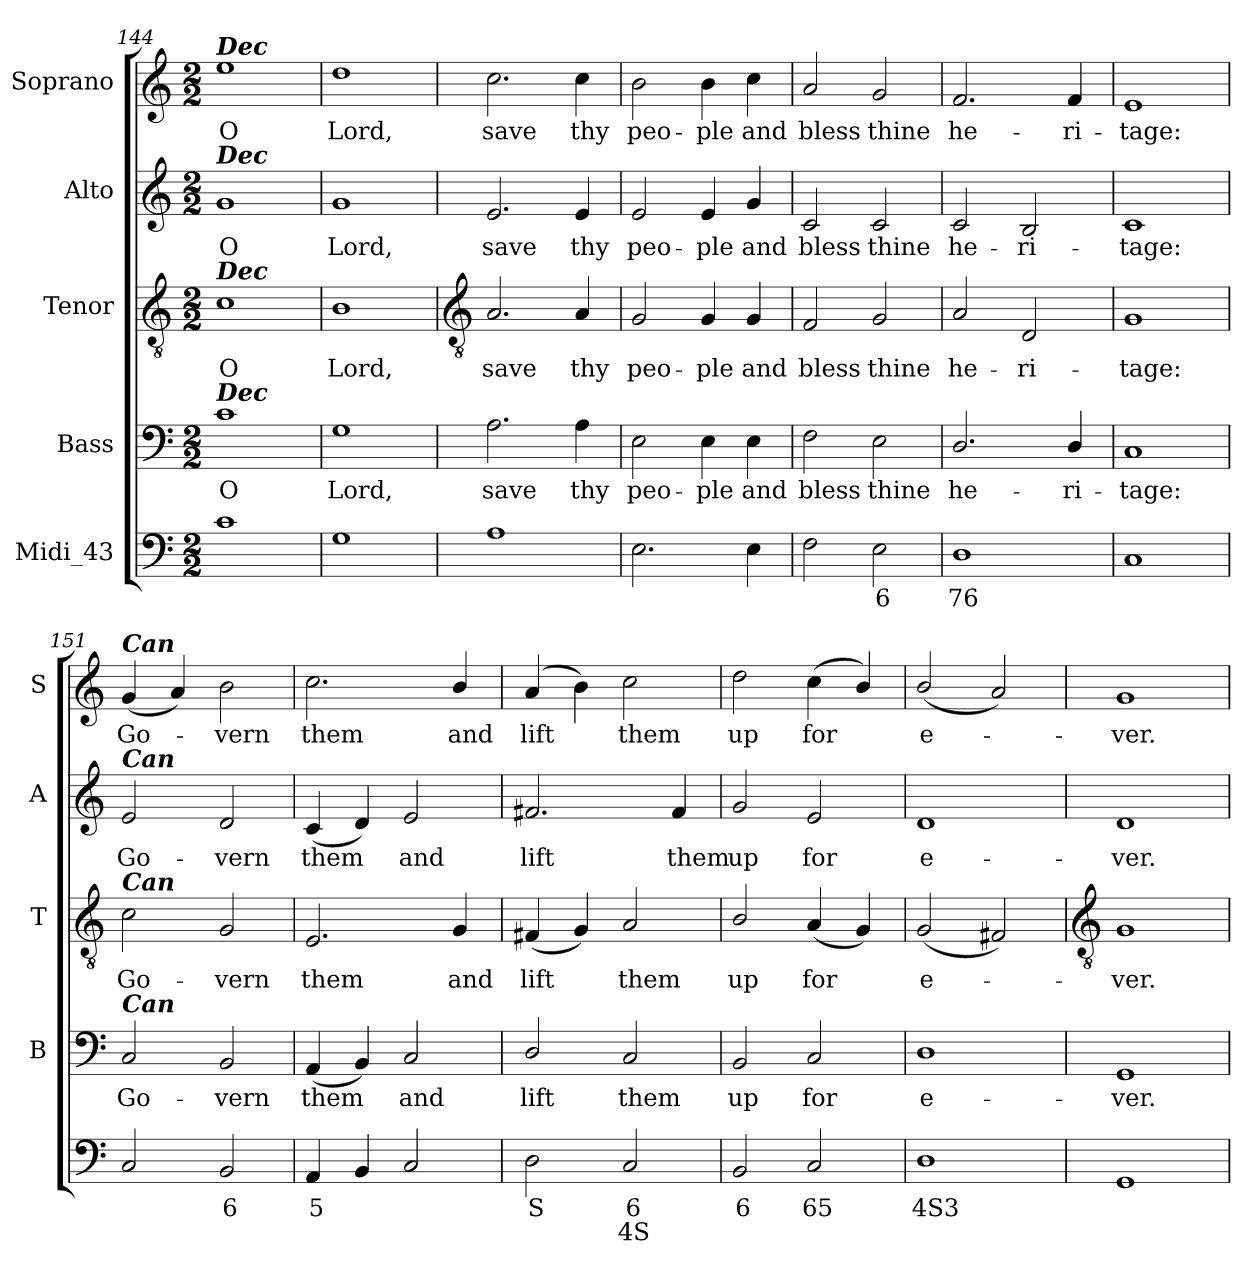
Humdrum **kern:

**kern	**text	**text	**kern	**text	**kern	**text	**kern	**text	**kern	**text
*part5	*part5	*part5	*part4	*part4	*part3	*part3	*part2	*part2	*part1	*part1
*staff5	*staff5	*staff5	*staff4	*staff4	*staff3	*staff3	*staff2	*staff2	*staff1	*staff1
*I"Midi_43	*	*	*I"Bass	*	*I"Tenor	*	*I"Alto	*	*I"Soprano	*
*	*	*	*I'B	*	*I'T	*	*I'A	*	*I'S	*
*clefF4	*	*	*clefF4	*	*clefGv2	*	*clefG2	*	*clefG2	*
*k[]	*	*	*k[]	*	*k[]	*	*k[]	*	*k[]	*
*C:	*	*	*C:	*	*C:	*	*C:	*	*C:	*
*M2/2	*	*	*M2/2	*	*M2/2	*	*M2/2	*	*M2/2	*
=144	=144	=144	=144	=144	=144	=144	=144	=144	=144	=144
!	!	!	!	!	!	!	!	!	!LO:TX:a:Bi:t=Dec	!
!	!	!	!	!	!	!	!LO:TX:a:Bi:t=Dec	!	!	!
!	!	!	!	!	!LO:TX:a:Bi:t=Dec	!	!	!	!	!
!	!	!	!LO:TX:a:Bi:t=Dec	!	!	!	!	!	!	!
!	!	!	!	!LO:LY:b	!	!LO:LY:b	!	!LO:LY:b	!	!LO:LY:b
1c	.	.	1c	O	1c	O	1g	O	1ee	O
=145	=145	=145	=145	=145	=145	=145	=145	=145	=145	=145
!	!	!	!	!LO:LY:b	!	!LO:LY:b	!	!LO:LY:b	!	!LO:LY:b
1G	.	.	1G	Lord,	1B	Lord,	1g	Lord,	1dd	Lord,
!!LO:LB:g=z
=146	=146	=146	=146	=146	=146	=146	=146	=146	=146	=146
*	*	*	*	*	*clefGv2	*	*	*	*	*
!	!	!	!	!LO:LY:b	!	!LO:LY:b	!	!LO:LY:b	!	!LO:LY:b
1A	.	.	2.A	save	2.A	save	2.e	save	2.cc	save
!	!	!	!	!LO:LY:b	!	!LO:LY:b	!	!LO:LY:b	!	!LO:LY:b
.	.	.	4A	thy	4A	thy	4e	thy	4cc	thy
=147	=147	=147	=147	=147	=147	=147	=147	=147	=147	=147
!	!	!	!	!LO:LY:b	!	!LO:LY:b	!	!LO:LY:b	!	!LO:LY:b
2.E	.	.	2E	peo-	2G	peo-	2e	peo-	2b	peo-
!	!	!	!	!LO:LY:b	!	!LO:LY:b	!	!LO:LY:b	!	!LO:LY:b
.	.	.	4E	-ple	4G	-ple	4e	-ple	4b	-ple
!	!	!	!	!LO:LY:b	!	!LO:LY:b	!	!LO:LY:b	!	!LO:LY:b
4E	.	.	4E	and	4G	and	4g	and	4cc	and
=148	=148	=148	=148	=148	=148	=148	=148	=148	=148	=148
!	!	!	!	!LO:LY:b	!	!LO:LY:b	!	!LO:LY:b	!	!LO:LY:b
2F	.	.	2F	bless	2F	bless	2c	bless	2a	bless
!	!LO:LY:b	!	!	!LO:LY:b	!	!LO:LY:b	!	!LO:LY:b	!	!LO:LY:b
2E	6	.	2E	thine	2G	thine	2c	thine	2g	thine
=149	=149	=149	=149	=149	=149	=149	=149	=149	=149	=149
!	!LO:LY:b	!	!	!LO:LY:b	!	!LO:LY:b	!	!LO:LY:b	!	!LO:LY:b
1D	76	.	2.D/	he-	2A	he-	2c	he-	2.f	he-
!	!	!	!	!	!	!LO:LY:b	!	!LO:LY:b	!	!
.	.	.	.	.	2D	-ri-	2B	-ri-	.	.
!	!	!	!	!LO:LY:b	!	!	!	!	!	!LO:LY:b
.	.	.	4D/	-ri-	.	.	.	.	4f	-ri-
=150	=150	=150	=150	=150	=150	=150	=150	=150	=150	=150
!	!	!	!	!LO:LY:b	!	!LO:LY:b	!	!LO:LY:b	!	!LO:LY:b
1C	.	.	1C	-tage:	1G	-tage:	1c	-tage:	1e	-tage:
=151	=151	=151	=151	=151	=151	=151	=151	=151	=151	=151
!	!	!	!	!	!	!	!	!	!LO:TX:a:Bi:t=Can	!
!	!	!	!	!	!	!	!LO:TX:a:Bi:t=Can	!	!	!
!	!	!	!	!	!LO:TX:a:Bi:t=Can	!	!	!	!	!
!	!	!	!LO:TX:a:Bi:t=Can	!	!	!	!	!	!	!
!	!	!	!	!LO:LY:b	!	!LO:LY:b	!	!LO:LY:b	!	!LO:LY:b
2C	.	.	2C	Go-	2c	Go-	2e	Go-	(<4g	Go-
.	.	.	.	.	.	.	.	.	4a)	.
!	!LO:LY:b	!	!	!LO:LY:b	!	!LO:LY:b	!	!LO:LY:b	!	!LO:LY:b
2BB	6	.	2BB	-vern	2G	-vern	2d	-vern	2b	vern
=152	=152	=152	=152	=152	=152	=152	=152	=152	=152	=152
!	!LO:LY:b	!	!	!LO:LY:b	!	!LO:LY:b	!	!LO:LY:b	!	!LO:LY:b
4AA	5	.	(<4AA	them	2.E	them	(<4c	them	2.cc	them
4BB	.	.	4BB)	.	.	.	4d)	.	.	.
!	!	!	!	!LO:LY:b	!	!	!	!LO:LY:b	!	!
2C	.	.	2C	and	.	.	2e	and	.	.
!	!	!	!	!	!	!LO:LY:b	!	!	!	!LO:LY:b
.	.	.	.	.	4G	and	.	.	4b/	and
=153	=153	=153	=153	=153	=153	=153	=153	=153	=153	=153
!	!LO:LY:b	!	!	!LO:LY:b	!	!LO:LY:b	!	!LO:LY:b	!	!LO:LY:b
2D	S	.	2D/	lift	(<4F#X	lift	2.f#X	lift	(<4a	lift
.	.	.	.	.	4G)	.	.	.	4b)	.
!	!LO:LY:b	!LO:LY:b	!	!LO:LY:b	!	!LO:LY:b	!	!	!	!LO:LY:b
2C	6	4S	2C	them	2A	them	.	.	2cc	them
!	!	!	!	!	!	!	!	!LO:LY:b	!	!
.	.	.	.	.	.	.	4f#	them	.	.
=154	=154	=154	=154	=154	=154	=154	=154	=154	=154	=154
!	!LO:LY:b	!	!	!LO:LY:b	!	!LO:LY:b	!	!LO:LY:b	!	!LO:LY:b
2BB	6	.	2BB	up	2B/	up	2g	up	2dd	up
!	!LO:LY:b	!	!	!LO:LY:b	!	!LO:LY:b	!	!LO:LY:b	!	!LO:LY:b
2C	65	.	2C	for	(<4A	for	2e	for	(<4cc	for
.	.	.	.	.	4G)	.	.	.	4b/)	.
=155	=155	=155	=155	=155	=155	=155	=155	=155	=155	=155
!	!LO:LY:b	!	!	!LO:LY:b	!	!LO:LY:b	!	!LO:LY:b	!	!LO:LY:b
1D	4S3	.	1D	e-	(<2G	e-	1d	e-	(<2b/	e-
.	.	.	.	.	2F#X)	.	.	.	2a)	.
!!LO:LB:g=z
=156	=156	=156	=156	=156	=156	=156	=156	=156	=156	=156
*	*	*	*	*	*clefGv2	*	*	*	*	*
!	!	!	!	!LO:LY:b	!	!LO:LY:b	!	!LO:LY:b	!	!LO:LY:b
1GG	.	.	1GG	-ver.	1G	ver.	1d	-ver.	1g	ver.
=	=	=	=	=	=	=	=	=	=	=
*-	*-	*-	*-	*-	*-	*-	*-	*-	*-	*-
